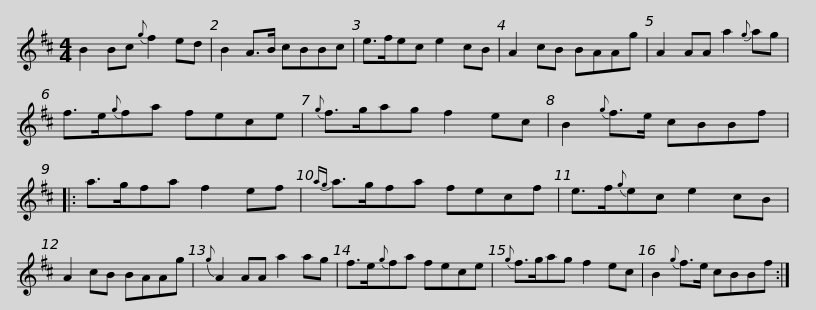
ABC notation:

X:1
L:1/8
M:4/4
I:linebreak $
K:D
V:1 treble
V:1
 B2 Bc{g} f2 ed | B2 A>B cBBc | e>fec e2 cB | A2 cB BAAg | A2 AA a2{g} ag |$ %5
 f>e{g}fa fece |{g} f>gag f2 ec | B2{g} f>e cBBf |: a>gfa f2 ef |{ag} a>gfa fecf |$ %10
 e>f{g}ec e2 cB | A2 cB BAAg |{g} A2 AA a2 ag | f>e{g}fa fece |{g} f>gag f2 ec |$ %15
 B2{g} f>e cBBf :| %16
